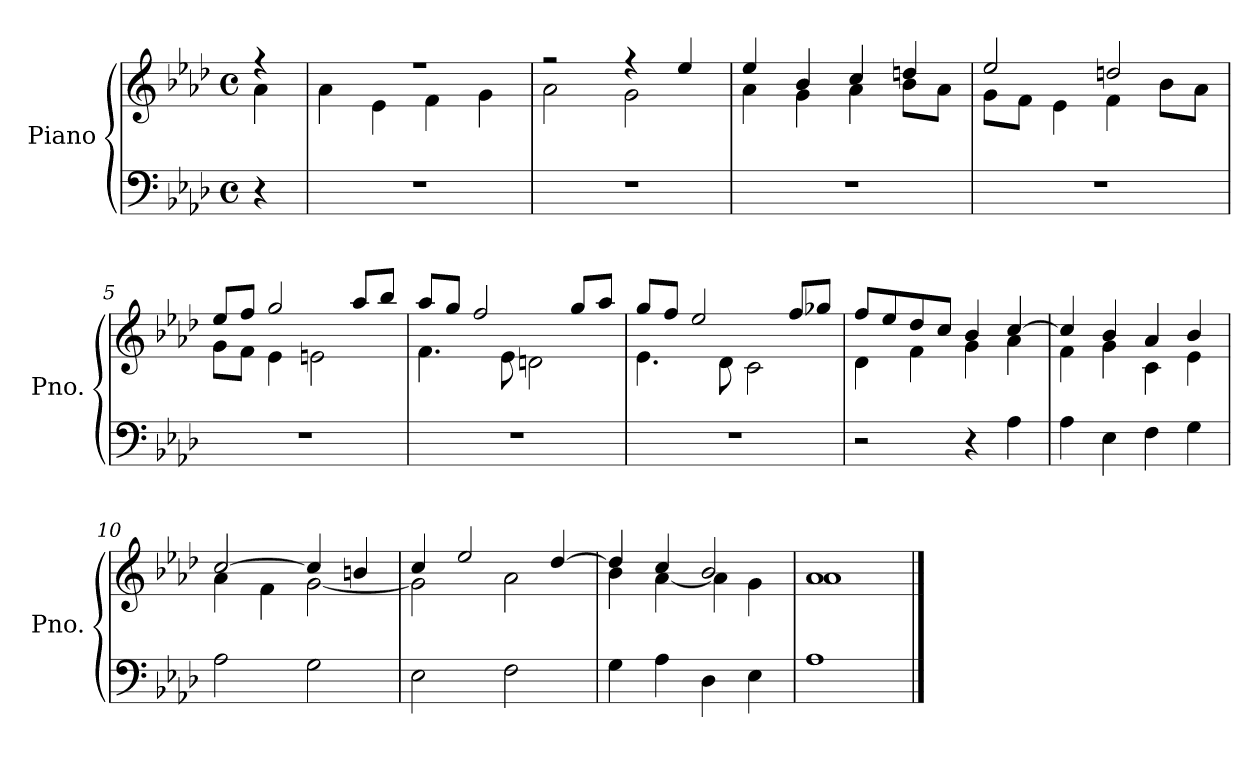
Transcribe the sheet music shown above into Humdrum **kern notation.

**kern	**kern
*part1	*part1
*staff2	*staff1
*I"Piano	*
*I'Pno.	*
*clefF4	*clefG2
*k[b-e-a-d-]	*k[b-e-a-d-]
*M4/4	*M4/4
*met(c)	*met(c)
*MM100	*MM100
=	=
*	*^
4r	4r	4a-\
=1	=1	=1
1r	1r	4a-\
.	.	4e-\
.	.	4f\
.	.	4g\
=2	=2	=2
1r	2r	2a-\
.	4r	2g\
.	4ee-/	.
=3	=3	=3
1r	4ee-/	4a-\
.	4b-/	4g\
.	4cc/	4a-\
.	4ddn/	8b-\L
.	.	8a-\J
=4	=4	=4
1r	2ee-/	8g\L
.	.	8f\J
.	.	4e-\
.	2ddn/	4f\
.	.	8b-\L
.	.	8a-\J
=5	=5	=5
1r	8ee-/L	8g\L
.	8ff/J	8f\J
.	2gg/	4e-\
.	.	2en\
.	8aa-/L	.
.	8bb-/J	.
=6	=6	=6
1r	8aa-/L	4.f\
.	8gg/J	.
.	2ff/	.
.	.	8e-\
.	.	2dn\
.	8gg/L	.
.	8aa-/J	.
!!LO:LB:g=z	!!
=7	=7	=7
1r	8gg/L	4.e-\
.	8ff/J	.
.	2ee-/	.
.	.	8d-\
.	.	2c\
.	8ff/L	.
.	8gg-X/J	.
=8	=8	=8
2r	8ff/L	4d-\
.	8ee-/	.
.	8dd-/	4f\
.	8cc/J	.
4r	4b-/	4g\
4A-\	[4cc/	4a-\
=9	=9	=9
4A-\	4cc/]	4f\
4E-\	4b-/	4g\
4F\	4a-/	4c\
4G\	4b-/	4e-\
=10	=10	=10
2A-\	[2cc/	4a-\
.	.	4f\
2G\	4cc/]	[2g\
.	4bn/	.
=11	=11	=11
2E-\	4cc/	2g\]
.	2ee-/	.
2F\	.	2a-\
.	[4dd-/	.
=12	=12	=12
4G\	4dd-/]	4b-\
4A-\	4cc/	[4a-\
4D-\	2b-/	4a-\]
4E-\	.	4g\
=13	=13	=13
1A-	1a-	1a-
*	*v	*v
==	==
*-	*-
